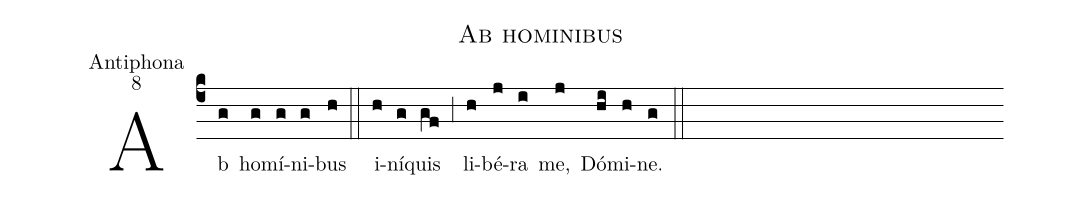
name:Ab hominibus;
office-part:Antiphona;
mode:8;
%%
(c4) Ab(g) ho(g)mí(g)ni(g)bus(h) (::) i(h)ní(g)quis(gf) (;3) li(h)bé(j)ra(i) me,(j) Dó(hi)mi(h)ne.(g) (::)
